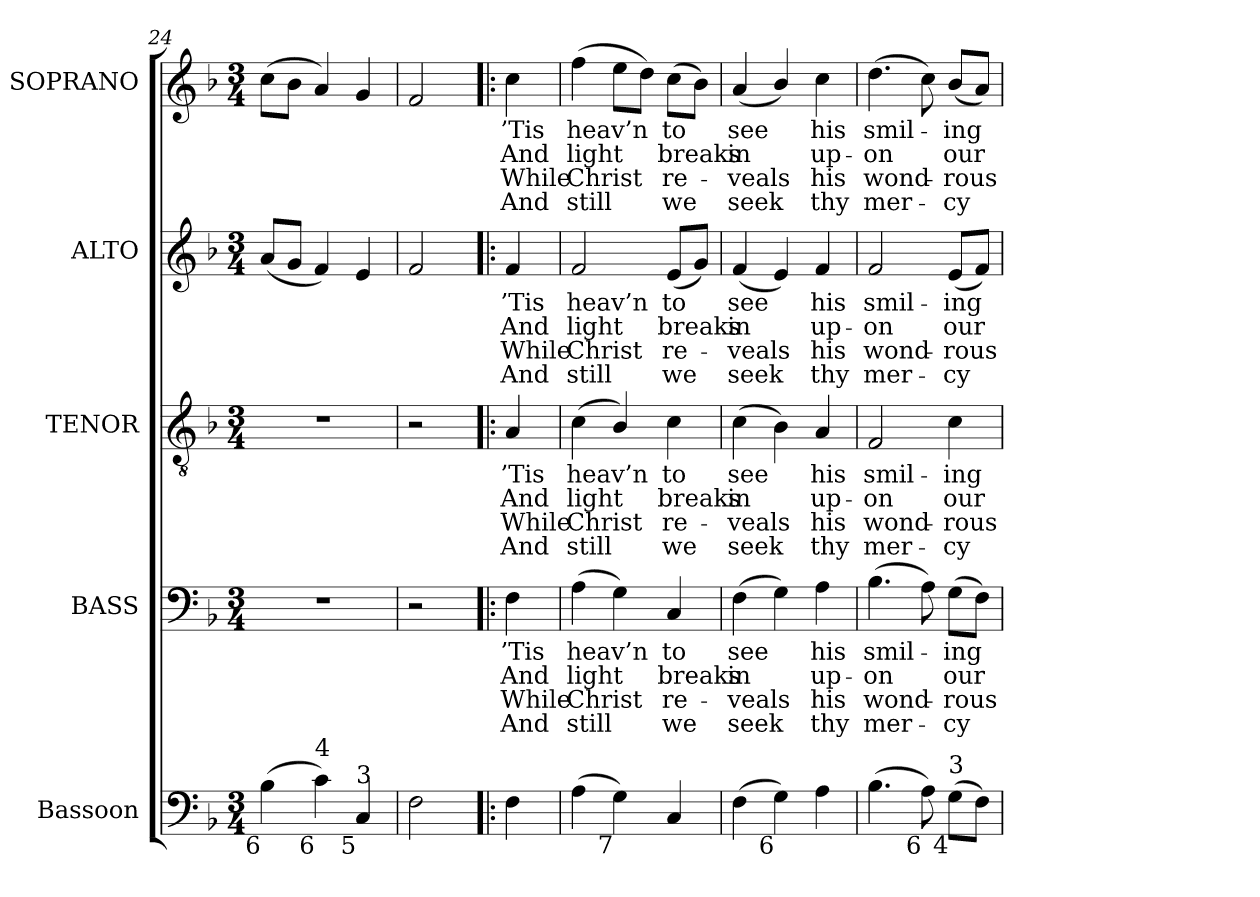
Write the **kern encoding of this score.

**kern	**kern	**text	**text	**text	**text	**kern	**text	**text	**text	**text	**kern	**text	**text	**text	**text	**kern	**text	**text	**text	**text
*part5	*part4	*part4	*part4	*part4	*part4	*part3	*part3	*part3	*part3	*part3	*part2	*part2	*part2	*part2	*part2	*part1	*part1	*part1	*part1	*part1
*staff5	*staff4	*staff4	*staff4	*staff4	*staff4	*staff3	*staff3	*staff3	*staff3	*staff3	*staff2	*staff2	*staff2	*staff2	*staff2	*staff1	*staff1	*staff1	*staff1	*staff1
*I"Bassoon	*I"BASS	*	*	*	*	*I"TENOR	*	*	*	*	*I"ALTO	*	*	*	*	*I"SOPRANO	*	*	*	*
*I'Bsn.	*I'B.	*	*	*	*	*I'T.	*	*	*	*	*I'A.	*	*	*	*	*I'S.	*	*	*	*
*clefF4	*clefF4	*	*	*	*	*clefGv2	*	*	*	*	*clefG2	*	*	*	*	*clefG2	*	*	*	*
*	*	*	*	*	*	*ITrd7c12	*	*	*	*	*	*	*	*	*	*	*	*	*	*
*k[b-]	*k[b-]	*	*	*	*	*k[b-]	*	*	*	*	*k[b-]	*	*	*	*	*k[b-]	*	*	*	*
*F:	*F:	*	*	*	*	*F:	*	*	*	*	*F:	*	*	*	*	*F:	*	*	*	*
*M3/4	*M3/4	*	*	*	*	*M3/4	*	*	*	*	*M3/4	*	*	*	*	*M3/4	*	*	*	*
=24	=24	=24	=24	=24	=24	=24	=24	=24	=24	=24	=24	=24	=24	=24	=24	=24	=24	=24	=24	=24
!LO:TX:b:rj:t=6	!	!	!	!	!	!	!	!	!	!	!	!	!	!	!	!	!	!	!	!
!	!LO:N:vis=1	!	!	!	!	!LO:N:vis=1	!	!	!	!	!	!	!	!	!	!	!	!	!	!
(4B-i\	2.r	.	.	.	.	2.r	.	.	.	.	(8ai/L	.	.	.	.	(8cci\L	.	.	.	.
.	.	.	.	.	.	.	.	.	.	.	8gi/J	.	.	.	.	8b-i\J	.	.	.	.
!LO:TX:b:rj:t=6	!	!	!	!	!	!	!	!	!	!	!	!	!	!	!	!	!	!	!	!
!LO:TX:t=4	!	!	!	!	!	!	!	!	!	!	!	!	!	!	!	!	!	!	!	!
4ci\)	.	.	.	.	.	.	.	.	.	.	4fi/)	.	.	.	.	4ai/)	.	.	.	.
!LO:TX:b:rj:t=5	!	!	!	!	!	!	!	!	!	!	!	!	!	!	!	!	!	!	!	!
!LO:TX:t=3	!	!	!	!	!	!	!	!	!	!	!	!	!	!	!	!	!	!	!	!
4Ci/	.	.	.	.	.	.	.	.	.	.	4ei/	.	.	.	.	4gi/	.	.	.	.
!!LO:PB:g=z
=25	=25	=25	=25	=25	=25	=25	=25	=25	=25	=25	=25	=25	=25	=25	=25	=25	=25	=25	=25	=25
2Fi\	2r	.	.	.	.	2r	.	.	.	.	2fi/	.	.	.	.	2fi/	.	.	.	.
=26!|:	=26!|:	=26!|:	=26!|:	=26!|:	=26!|:	=26!|:	=26!|:	=26!|:	=26!|:	=26!|:	=26!|:	=26!|:	=26!|:	=26!|:	=26!|:	=26!|:	=26!|:	=26!|:	=26!|:	=26!|:
!	!	!LO:LY:b:color=#000000	!LO:LY:b:color=#000000	!LO:LY:b:color=#000000	!LO:LY:b:color=#000000	!	!	!	!	!	!	!	!	!	!	!	!	!	!	!
!	!	!	!	!	!	!	!LO:LY:b:color=#000000	!LO:LY:b:color=#000000	!LO:LY:b:color=#000000	!LO:LY:b:color=#000000	!	!	!	!	!	!	!	!	!	!
!	!	!	!	!	!	!	!	!	!	!	!	!LO:LY:b:color=#000000	!LO:LY:b:color=#000000	!LO:LY:b:color=#000000	!LO:LY:b:color=#000000	!	!	!	!	!
!	!	!	!	!	!	!	!	!	!	!	!	!	!	!	!	!	!LO:LY:b:color=#000000	!LO:LY:b:color=#000000	!LO:LY:b:color=#000000	!LO:LY:b:color=#000000
4Fi\	4Fi\	’Tis	And	While	And	4AAi/	’Tis	And	While	And	4fi/	’Tis	And	While	And	4cci\	’Tis	And	While	And
=27	=27	=27	=27	=27	=27	=27	=27	=27	=27	=27	=27	=27	=27	=27	=27	=27	=27	=27	=27	=27
!	!	!LO:LY:b:color=#000000	!LO:LY:b:color=#000000	!LO:LY:b:color=#000000	!LO:LY:b:color=#000000	!	!	!	!	!	!	!	!	!	!	!	!	!	!	!
!	!	!	!	!	!	!	!LO:LY:b:color=#000000	!LO:LY:b:color=#000000	!LO:LY:b:color=#000000	!LO:LY:b:color=#000000	!	!	!	!	!	!	!	!	!	!
!	!	!	!	!	!	!	!	!	!	!	!	!LO:LY:b:color=#000000	!LO:LY:b:color=#000000	!LO:LY:b:color=#000000	!LO:LY:b:color=#000000	!	!	!	!	!
!	!	!	!	!	!	!	!	!	!	!	!	!	!	!	!	!	!LO:LY:b:color=#000000	!LO:LY:b:color=#000000	!LO:LY:b:color=#000000	!LO:LY:b:color=#000000
(4Ai\	(4Ai\	heav’n	light	Christ	still	(4Ci\	heav’n	light	Christ	still	2fi/	heav’n	light	Christ	still	(4ffi\	heav’n	light	Christ	still
!LO:TX:b:rj:t=7	!	!	!	!	!	!	!	!	!	!	!	!	!	!	!	!	!	!	!	!
4Gi\)	4Gi\)	.	.	.	.	4BB-i/)	.	.	.	.	.	.	.	.	.	8eei\L	.	.	.	.
.	.	.	.	.	.	.	.	.	.	.	.	.	.	.	.	8ddi\J)	.	.	.	.
!	!	!LO:LY:b:color=#000000	!LO:LY:b:color=#000000	!LO:LY:b:color=#000000	!LO:LY:b:color=#000000	!	!	!	!	!	!	!	!	!	!	!	!	!	!	!
!	!	!	!	!	!	!	!LO:LY:b:color=#000000	!LO:LY:b:color=#000000	!LO:LY:b:color=#000000	!LO:LY:b:color=#000000	!	!	!	!	!	!	!	!	!	!
!	!	!	!	!	!	!	!	!	!	!	!	!LO:LY:b:color=#000000	!LO:LY:b:color=#000000	!LO:LY:b:color=#000000	!LO:LY:b:color=#000000	!	!	!	!	!
!	!	!	!	!	!	!	!	!	!	!	!	!	!	!	!	!	!LO:LY:b:color=#000000	!LO:LY:b:color=#000000	!LO:LY:b:color=#000000	!LO:LY:b:color=#000000
4Ci/	4Ci/	to	breaks	re-	-we	4Ci\	to	breaks	re-	-we	(8ei/L	to	breaks	re-	-we	(8cci\L	to	breaks	re-	-we
.	.	.	.	.	.	.	.	.	.	.	8gi/J)	.	.	.	.	8b-i\J)	.	.	.	.
=28	=28	=28	=28	=28	=28	=28	=28	=28	=28	=28	=28	=28	=28	=28	=28	=28	=28	=28	=28	=28
!	!	!LO:LY:b:color=#000000	!LO:LY:b:color=#000000	!LO:LY:b:color=#000000	!LO:LY:b:color=#000000	!	!	!	!	!	!	!	!	!	!	!	!	!	!	!
!	!	!	!	!	!	!	!LO:LY:b:color=#000000	!LO:LY:b:color=#000000	!LO:LY:b:color=#000000	!LO:LY:b:color=#000000	!	!	!	!	!	!	!	!	!	!
!	!	!	!	!	!	!	!	!	!	!	!	!LO:LY:b:color=#000000	!LO:LY:b:color=#000000	!LO:LY:b:color=#000000	!LO:LY:b:color=#000000	!	!	!	!	!
!	!	!	!	!	!	!	!	!	!	!	!	!	!	!	!	!	!LO:LY:b:color=#000000	!LO:LY:b:color=#000000	!LO:LY:b:color=#000000	!LO:LY:b:color=#000000
(4Fi\	(4Fi\	see	in	veals	seek	(4Ci\	see	in	veals	seek	(4fi/	see	in	veals	seek	(4ai/	see	in	veals	seek
!LO:TX:b:rj:t=6	!	!	!	!	!	!	!	!	!	!	!	!	!	!	!	!	!	!	!	!
4Gi\)	4Gi\)	.	.	.	.	4BB-i\)	.	.	.	.	4ei/)	.	.	.	.	4b-i/)	.	.	.	.
!	!	!LO:LY:b:color=#000000	!LO:LY:b:color=#000000	!LO:LY:b:color=#000000	!LO:LY:b:color=#000000	!	!	!	!	!	!	!	!	!	!	!	!	!	!	!
!	!	!	!	!	!	!	!LO:LY:b:color=#000000	!LO:LY:b:color=#000000	!LO:LY:b:color=#000000	!LO:LY:b:color=#000000	!	!	!	!	!	!	!	!	!	!
!	!	!	!	!	!	!	!	!	!	!	!	!LO:LY:b:color=#000000	!LO:LY:b:color=#000000	!LO:LY:b:color=#000000	!LO:LY:b:color=#000000	!	!	!	!	!
!	!	!	!	!	!	!	!	!	!	!	!	!	!	!	!	!	!LO:LY:b:color=#000000	!LO:LY:b:color=#000000	!LO:LY:b:color=#000000	!LO:LY:b:color=#000000
4Ai\	4Ai\	his	up-	his	thy	4AAi/	his	up-	his	thy	4fi/	his	up-	his	thy	4cci\	his	up-	his	thy
=29	=29	=29	=29	=29	=29	=29	=29	=29	=29	=29	=29	=29	=29	=29	=29	=29	=29	=29	=29	=29
!	!	!LO:LY:b:color=#000000	!LO:LY:b:color=#000000	!LO:LY:b:color=#000000	!LO:LY:b:color=#000000	!	!	!	!	!	!	!	!	!	!	!	!	!	!	!
!	!	!	!	!	!	!	!LO:LY:b:color=#000000	!LO:LY:b:color=#000000	!LO:LY:b:color=#000000	!LO:LY:b:color=#000000	!	!	!	!	!	!	!	!	!	!
!	!	!	!	!	!	!	!	!	!	!	!	!LO:LY:b:color=#000000	!LO:LY:b:color=#000000	!LO:LY:b:color=#000000	!LO:LY:b:color=#000000	!	!	!	!	!
!	!	!	!	!	!	!	!	!	!	!	!	!	!	!	!	!	!LO:LY:b:color=#000000	!LO:LY:b:color=#000000	!LO:LY:b:color=#000000	!LO:LY:b:color=#000000
(4.B-i\	(4.B-i\	smil-	-on	wond-	-mer-	2FFi/	smil-	-on	wond-	-mer-	2fi/	smil-	-on	wond-	-mer-	(4.ddi\	smil-	-on	wond-	-mer-
!LO:TX:b:rj:t=6	!	!	!	!	!	!	!	!	!	!	!	!	!	!	!	!	!	!	!	!
8Ai\)	8Ai\)	.	.	.	.	.	.	.	.	.	.	.	.	.	.	8cci\)	.	.	.	.
!	!	!LO:LY:b:color=#000000	!LO:LY:b:color=#000000	!LO:LY:b:color=#000000	!LO:LY:b:color=#000000	!	!	!	!	!	!	!	!	!	!	!	!	!	!	!
!	!	!	!	!	!	!	!LO:LY:b:color=#000000	!LO:LY:b:color=#000000	!LO:LY:b:color=#000000	!LO:LY:b:color=#000000	!	!	!	!	!	!	!	!	!	!
!	!	!	!	!	!	!	!	!	!	!	!	!LO:LY:b:color=#000000	!LO:LY:b:color=#000000	!LO:LY:b:color=#000000	!LO:LY:b:color=#000000	!	!	!	!	!
!LO:TX:b:rj:t=4	!	!	!	!	!	!	!	!	!	!	!	!	!	!	!	!	!	!	!	!
!LO:TX:t=3	!	!	!	!	!	!	!	!	!	!	!	!	!	!	!	!	!	!	!	!
!	!	!	!	!	!	!	!	!	!	!	!	!	!	!	!	!	!LO:LY:b:color=#000000	!LO:LY:b:color=#000000	!LO:LY:b:color=#000000	!LO:LY:b:color=#000000
(8Gi\L	(8Gi\L	-ing	our	-rous	cy	4Ci\	-ing	our	-rous	cy	(8ei/L	-ing	our	-rous	cy	(8b-i/L	-ing	our	-rous	cy
8Fi\J)	8Fi\J)	.	.	.	.	.	.	.	.	.	8fi/J)	.	.	.	.	8ai/J)	.	.	.	.
=	=	=	=	=	=	=	=	=	=	=	=	=	=	=	=	=	=	=	=	=
*-	*-	*-	*-	*-	*-	*-	*-	*-	*-	*-	*-	*-	*-	*-	*-	*-	*-	*-	*-	*-
